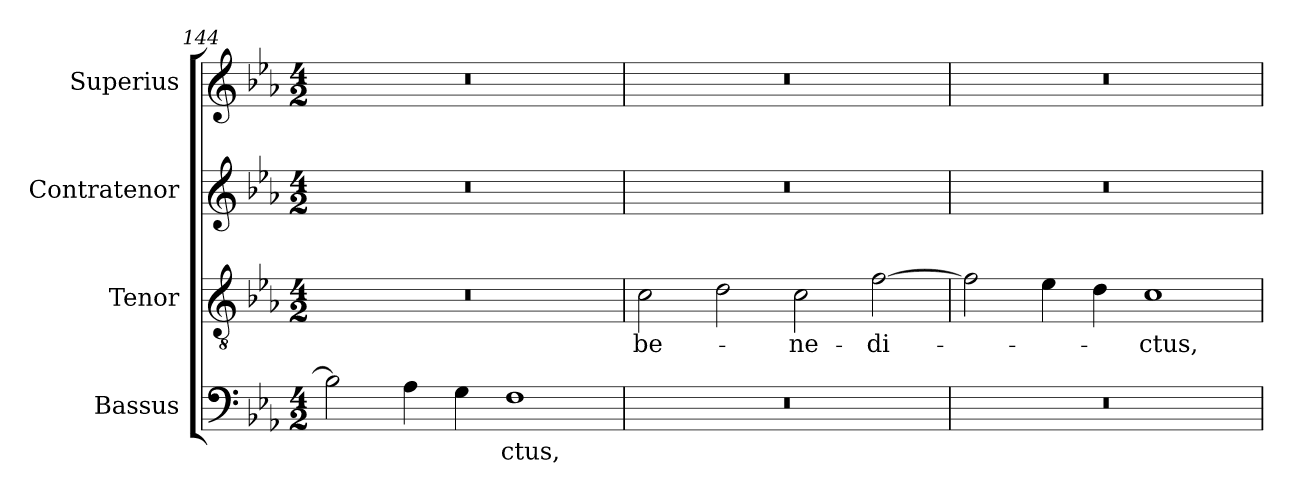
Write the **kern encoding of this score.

**kern	**text	**kern	**text	**kern	**kern
*part4	*part4	*part3	*part3	*part2	*part1
*staff4	*staff4	*staff3	*staff3	*staff2	*staff1
*I"Bassus	*	*I"Tenor	*	*I"Contratenor	*I"Superius
*I'B.	*	*I'T.	*	*	*
*clefF4	*	*clefGv2	*	*clefG2	*clefG2
*	*	*ITrd7c12	*	*ITrd7c12	*
*k[b-e-a-]	*	*k[b-e-a-]	*	*k[b-e-a-]	*k[b-e-a-]
*E-:	*	*E-:	*	*E-:	*E-:
*M4/2	*	*M4/2	*	*M4/2	*M4/2
=144	=144	=144	=144	=144	=144
!	!	!LO:N:vis=1	!	!LO:N:vis=1	!LO:N:vis=1
2B-i\]	.	0r	.	0r	0r
4A-i\	.	.	.	.	.
4Gi\	.	.	.	.	.
!	!LO:LY:b:color=#000000	!	!	!	!
1Fi	-ctus,	.	.	.	.
!!LO:LB:g=z
=145	=145	=145	=145	=145	=145
!LO:N:vis=1	!	!	!	!	!
!	!	!	!LO:LY:b:color=#000000	!LO:N:vis=1	!LO:N:vis=1
0r	.	2Ci\	be-	0r	0r
.	.	2Di\	.	.	.
!	!	!	!LO:LY:b:color=#000000	!	!
.	.	2Ci\	-ne-	.	.
!	!	!	!LO:LY:b:color=#000000	!	!
.	.	[>2Fi\	-di-	.	.
=146	=146	=146	=146	=146	=146
!LO:N:vis=1	!	!	!	!LO:N:vis=1	!LO:N:vis=1
0r	.	2Fi\]	.	0r	0r
.	.	4E-i\	.	.	.
.	.	4Di\	.	.	.
!	!	!	!LO:LY:b:color=#000000	!	!
.	.	1Ci	-ctus,	.	.
=	=	=	=	=	=
*-	*-	*-	*-	*-	*-
